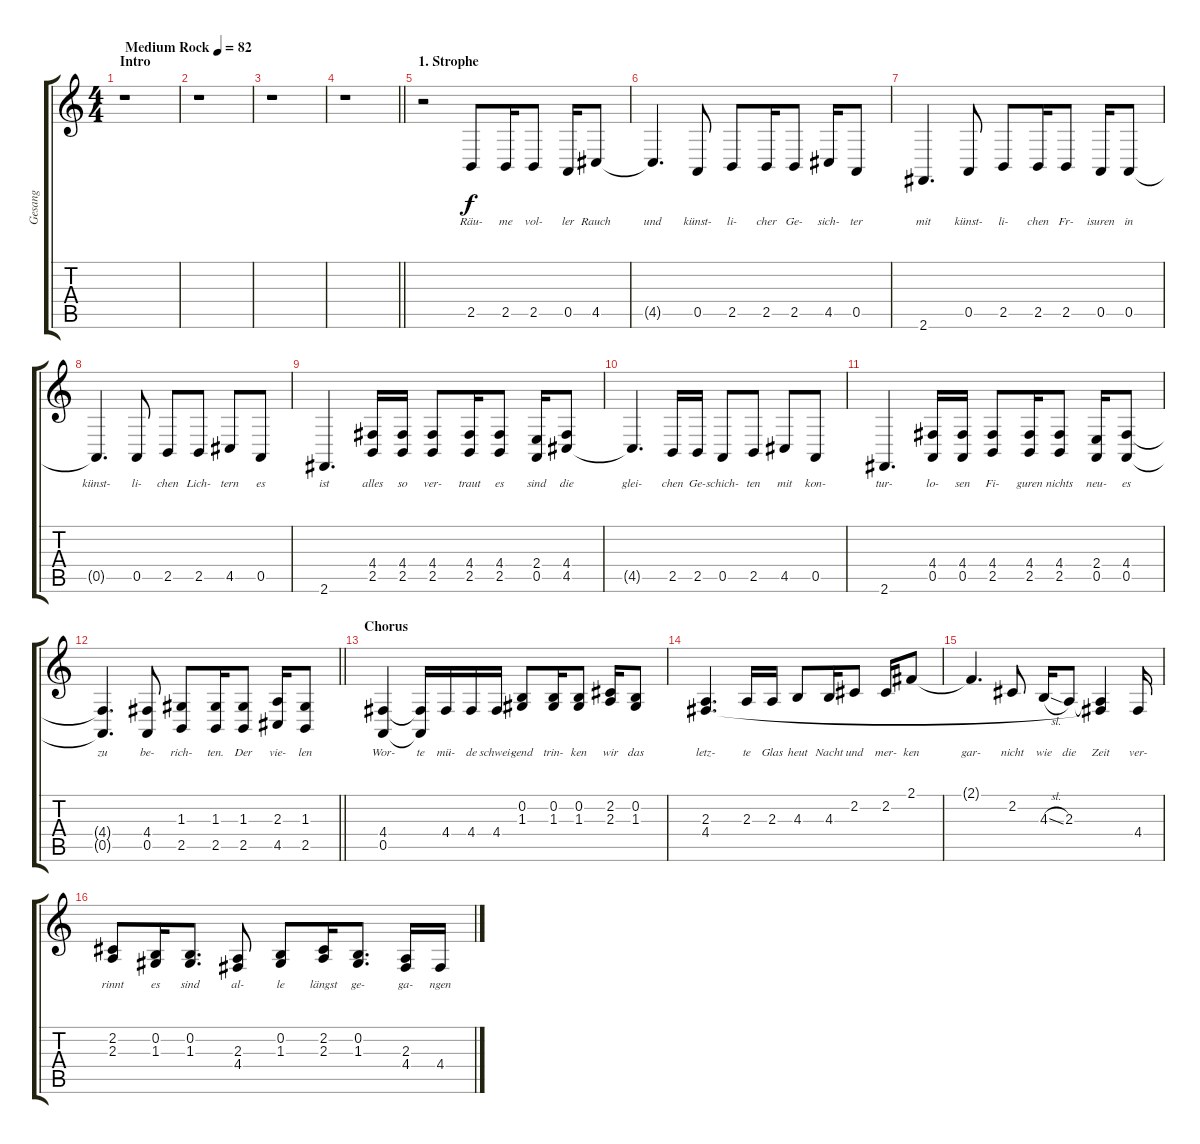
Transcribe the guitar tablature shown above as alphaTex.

\track ("Gesang" "Gesang") {instrument violin}
\staff {score tabs}
\tuning (E4 B3 G3 D3 A2 E2) {hide}
\ts (4 4)
\section ("" "Intro")
\tempo (82 "Medium Rock")
\clef g2
\ks c
r.1{dy f instrument violin} |
r.1 |
r.1 |
\barLineRight lightlight
r.1 |
\section ("" "1. Strophe")
r.2 2.5.8{lyrics (0 "Räu-") lyrics (1 "") lyrics (2 "") lyrics (3 "") lyrics (4 "")} 2.5.16{lyrics (0 "me") lyrics (1 "") lyrics (2 "") lyrics (3 "") lyrics (4 "")} 2.5.8{lyrics (0 "vol-") lyrics (1 "") lyrics (2 "") lyrics (3 "") lyrics (4 "")} 0.5.16{lyrics (0 "ler") lyrics (1 "") lyrics (2 "") lyrics (3 "") lyrics (4 "")} 4.5.8{lyrics (0 "Rauch") lyrics (1 "") lyrics (2 "") lyrics (3 "") lyrics (4 "")} |
4.5{t}.4{d lyrics (0 "und") lyrics (1 "") lyrics (2 "") lyrics (3 "") lyrics (4 "")} 0.5.8{lyrics (0 "künst-") lyrics (1 "") lyrics (2 "") lyrics (3 "") lyrics (4 "")} 2.5.8{lyrics (0 "li-") lyrics (1 "") lyrics (2 "") lyrics (3 "") lyrics (4 "")} 2.5.16{lyrics (0 "cher") lyrics (1 "") lyrics (2 "") lyrics (3 "") lyrics (4 "")} 2.5.8{lyrics (0 "Ge-") lyrics (1 "") lyrics (2 "") lyrics (3 "") lyrics (4 "")} 4.5.16{lyrics (0 "sich-") lyrics (1 "") lyrics (2 "") lyrics (3 "") lyrics (4 "")} 0.5.8{lyrics (0 "ter") lyrics (1 "") lyrics (2 "") lyrics (3 "") lyrics (4 "")} |
2.6.4{d lyrics (0 "mit") lyrics (1 "") lyrics (2 "") lyrics (3 "") lyrics (4 "")} 0.5.8{lyrics (0 "künst-") lyrics (1 "") lyrics (2 "") lyrics (3 "") lyrics (4 "")} 2.5.8{lyrics (0 "li-") lyrics (1 "") lyrics (2 "") lyrics (3 "") lyrics (4 "")} 2.5.16{lyrics (0 "chen") lyrics (1 "") lyrics (2 "") lyrics (3 "") lyrics (4 "")} 2.5.8{lyrics (0 "Fr-") lyrics (1 "") lyrics (2 "") lyrics (3 "") lyrics (4 "")} 0.5.16{lyrics (0 "isuren") lyrics (1 "") lyrics (2 "") lyrics (3 "") lyrics (4 "")} 0.5.8{lyrics (0 "in") lyrics (1 "") lyrics (2 "") lyrics (3 "") lyrics (4 "")} |
0.5{t}.4{d lyrics (0 "künst-") lyrics (1 "") lyrics (2 "") lyrics (3 "") lyrics (4 "")} 0.5.8{lyrics (0 "li-") lyrics (1 "") lyrics (2 "") lyrics (3 "") lyrics (4 "")} 2.5.8{lyrics (0 "chen") lyrics (1 "") lyrics (2 "") lyrics (3 "") lyrics (4 "")} 2.5.8{lyrics (0 "Lich-") lyrics (1 "") lyrics (2 "") lyrics (3 "") lyrics (4 "")} 4.5.8{lyrics (0 "tern") lyrics (1 "") lyrics (2 "") lyrics (3 "") lyrics (4 "")} 0.5.8{lyrics (0 "es") lyrics (1 "") lyrics (2 "") lyrics (3 "") lyrics (4 "")} |
2.6.4{d lyrics (0 "ist") lyrics (1 "") lyrics (2 "") lyrics (3 "") lyrics (4 "")} (4.4 2.5).16{lyrics (0 "alles") lyrics (1 "") lyrics (2 "") lyrics (3 "") lyrics (4 "")} (4.4 2.5).16{lyrics (0 "so") lyrics (1 "") lyrics (2 "") lyrics (3 "") lyrics (4 "")} (4.4 2.5).8{lyrics (0 "ver-") lyrics (1 "") lyrics (2 "") lyrics (3 "") lyrics (4 "")} (4.4 2.5).16{lyrics (0 "traut") lyrics (1 "") lyrics (2 "") lyrics (3 "") lyrics (4 "")} (4.4 2.5).8{lyrics (0 "es") lyrics (1 "") lyrics (2 "") lyrics (3 "") lyrics (4 "")} (2.4 0.5).16{lyrics (0 "sind") lyrics (1 "") lyrics (2 "") lyrics (3 "") lyrics (4 "")} (4.4 4.5).8{lyrics (0 "die") lyrics (1 "") lyrics (2 "") lyrics (3 "") lyrics (4 "")} |
4.5{t}.4{d lyrics (0 "glei-") lyrics (1 "") lyrics (2 "") lyrics (3 "") lyrics (4 "")} 2.5.16{lyrics (0 "chen") lyrics (1 "") lyrics (2 "") lyrics (3 "") lyrics (4 "")} 2.5.16{lyrics (0 "Ge-") lyrics (1 "") lyrics (2 "") lyrics (3 "") lyrics (4 "")} 0.5.8{lyrics (0 "schich-") lyrics (1 "") lyrics (2 "") lyrics (3 "") lyrics (4 "")} 2.5.8{lyrics (0 "ten") lyrics (1 "") lyrics (2 "") lyrics (3 "") lyrics (4 "")} 4.5.8{lyrics (0 "mit") lyrics (1 "") lyrics (2 "") lyrics (3 "") lyrics (4 "")} 0.5.8{lyrics (0 "kon-") lyrics (1 "") lyrics (2 "") lyrics (3 "") lyrics (4 "")} |
2.6.4{d lyrics (0 "tur-") lyrics (1 "") lyrics (2 "") lyrics (3 "") lyrics (4 "")} (4.4 0.5).16{lyrics (0 "lo-") lyrics (1 "") lyrics (2 "") lyrics (3 "") lyrics (4 "")} (4.4 0.5).16{lyrics (0 "sen") lyrics (1 "") lyrics (2 "") lyrics (3 "") lyrics (4 "")} (4.4 2.5).8{lyrics (0 "Fi-") lyrics (1 "") lyrics (2 "") lyrics (3 "") lyrics (4 "")} (4.4 2.5).16{lyrics (0 "guren") lyrics (1 "") lyrics (2 "") lyrics (3 "") lyrics (4 "")} (4.4 2.5).8{lyrics (0 "nichts") lyrics (1 "") lyrics (2 "") lyrics (3 "") lyrics (4 "")} (2.4 0.5).16{lyrics (0 "neu-") lyrics (1 "") lyrics (2 "") lyrics (3 "") lyrics (4 "")} (4.4 0.5).8{lyrics (0 "es") lyrics (1 "") lyrics (2 "") lyrics (3 "") lyrics (4 "")} |
\barLineRight lightlight
(4.4{t} 0.5{t}).4{d lyrics (0 "zu") lyrics (1 "") lyrics (2 "") lyrics (3 "") lyrics (4 "")} (4.4 0.5).8{lyrics (0 "be-") lyrics (1 "") lyrics (2 "") lyrics (3 "") lyrics (4 "")} (1.3 2.5).8{lyrics (0 "rich-") lyrics (1 "") lyrics (2 "") lyrics (3 "") lyrics (4 "")} (1.3 2.5).16{lyrics (0 "ten.") lyrics (1 "") lyrics (2 "") lyrics (3 "") lyrics (4 "")} (1.3 2.5).8{lyrics (0 "Der") lyrics (1 "") lyrics (2 "") lyrics (3 "") lyrics (4 "")} (2.3 4.5).16{lyrics (0 "vie-") lyrics (1 "") lyrics (2 "") lyrics (3 "") lyrics (4 "")} (1.3 2.5).8{lyrics (0 "len") lyrics (1 "") lyrics (2 "") lyrics (3 "") lyrics (4 "")} |
\section ("" "Chorus")
(4.4 0.5).4{lyrics (0 "Wor-") lyrics (1 "") lyrics (2 "") lyrics (3 "") lyrics (4 "")} (4.4{t} 0.5{t}).16{lyrics (0 "te") lyrics (1 "") lyrics (2 "") lyrics (3 "") lyrics (4 "")} 4.4.16{lyrics (0 "mü-") lyrics (1 "") lyrics (2 "") lyrics (3 "") lyrics (4 "")} 4.4.16{lyrics (0 "de") lyrics (1 "") lyrics (2 "") lyrics (3 "") lyrics (4 "")} 4.4.16{lyrics (0 "schwei-") lyrics (1 "") lyrics (2 "") lyrics (3 "") lyrics (4 "")} (0.2 1.3).8{lyrics (0 "gend") lyrics (1 "") lyrics (2 "") lyrics (3 "") lyrics (4 "")} (0.2 1.3).16{lyrics (0 "trin-") lyrics (1 "") lyrics (2 "") lyrics (3 "") lyrics (4 "")} (0.2 1.3).8{lyrics (0 "ken") lyrics (1 "") lyrics (2 "") lyrics (3 "") lyrics (4 "")} (2.2 2.3).16{lyrics (0 "wir") lyrics (1 "") lyrics (2 "") lyrics (3 "") lyrics (4 "")} (0.2 1.3).8{lyrics (0 "das") lyrics (1 "") lyrics (2 "") lyrics (3 "") lyrics (4 "")} |
(2.3 4.4).4{d lyrics (0 "letz-") lyrics (1 "") lyrics (2 "") lyrics (3 "") lyrics (4 "")} 2.3.16{lyrics (0 "te") lyrics (1 "") lyrics (2 "") lyrics (3 "") lyrics (4 "")} 2.3.16{lyrics (0 "Glas") lyrics (1 "") lyrics (2 "") lyrics (3 "") lyrics (4 "")} 4.3.8{lyrics (0 "heut") lyrics (1 "") lyrics (2 "") lyrics (3 "") lyrics (4 "")} 4.3.16{lyrics (0 "Nacht") lyrics (1 "") lyrics (2 "") lyrics (3 "") lyrics (4 "")} 2.2.8{lyrics (0 "und") lyrics (1 "") lyrics (2 "") lyrics (3 "") lyrics (4 "")} 2.2.16{lyrics (0 "mer-") lyrics (1 "") lyrics (2 "") lyrics (3 "") lyrics (4 "")} 2.1.8{lyrics (0 "ken") lyrics (1 "") lyrics (2 "") lyrics (3 "") lyrics (4 "")} |
2.1{t}.4{d lyrics (0 "gar-") lyrics (1 "") lyrics (2 "") lyrics (3 "") lyrics (4 "")} 2.2.8{lyrics (0 "nicht") lyrics (1 "") lyrics (2 "") lyrics (3 "") lyrics (4 "")} 4.3{sl}.16{lyrics (0 "wie") lyrics (1 "") lyrics (2 "") lyrics (3 "") lyrics (4 "")} 2.3.8{lyrics (0 "die") lyrics (1 "") lyrics (2 "") lyrics (3 "") lyrics (4 "")} (2.3{t} 4.4{t}).4{lyrics (0 "Zeit") lyrics (1 "") lyrics (2 "") lyrics (3 "") lyrics (4 "")} 4.4.16{lyrics (0 "ver-") lyrics (1 "") lyrics (2 "") lyrics (3 "") lyrics (4 "")} |
(2.2 2.3).8{lyrics (0 "rinnt") lyrics (1 "") lyrics (2 "") lyrics (3 "") lyrics (4 "")} (0.2 1.3).16{lyrics (0 "es") lyrics (1 "") lyrics (2 "") lyrics (3 "") lyrics (4 "")} (0.2 1.3).8{d lyrics (0 "sind") lyrics (1 "") lyrics (2 "") lyrics (3 "") lyrics (4 "")} (2.3 4.4).8{lyrics (0 "al-") lyrics (1 "") lyrics (2 "") lyrics (3 "") lyrics (4 "")} (0.2 1.3).8{lyrics (0 "le") lyrics (1 "") lyrics (2 "") lyrics (3 "") lyrics (4 "")} (2.2 2.3).16{lyrics (0 "längst") lyrics (1 "") lyrics (2 "") lyrics (3 "") lyrics (4 "")} (0.2 1.3).8{d lyrics (0 "ge-") lyrics (1 "") lyrics (2 "") lyrics (3 "") lyrics (4 "")} (2.3 4.4).16{lyrics (0 "ga-") lyrics (1 "") lyrics (2 "") lyrics (3 "") lyrics (4 "")} 4.4.16{lyrics (0 "ngen") lyrics (1 "") lyrics (2 "") lyrics (3 "") lyrics (4 "")}
